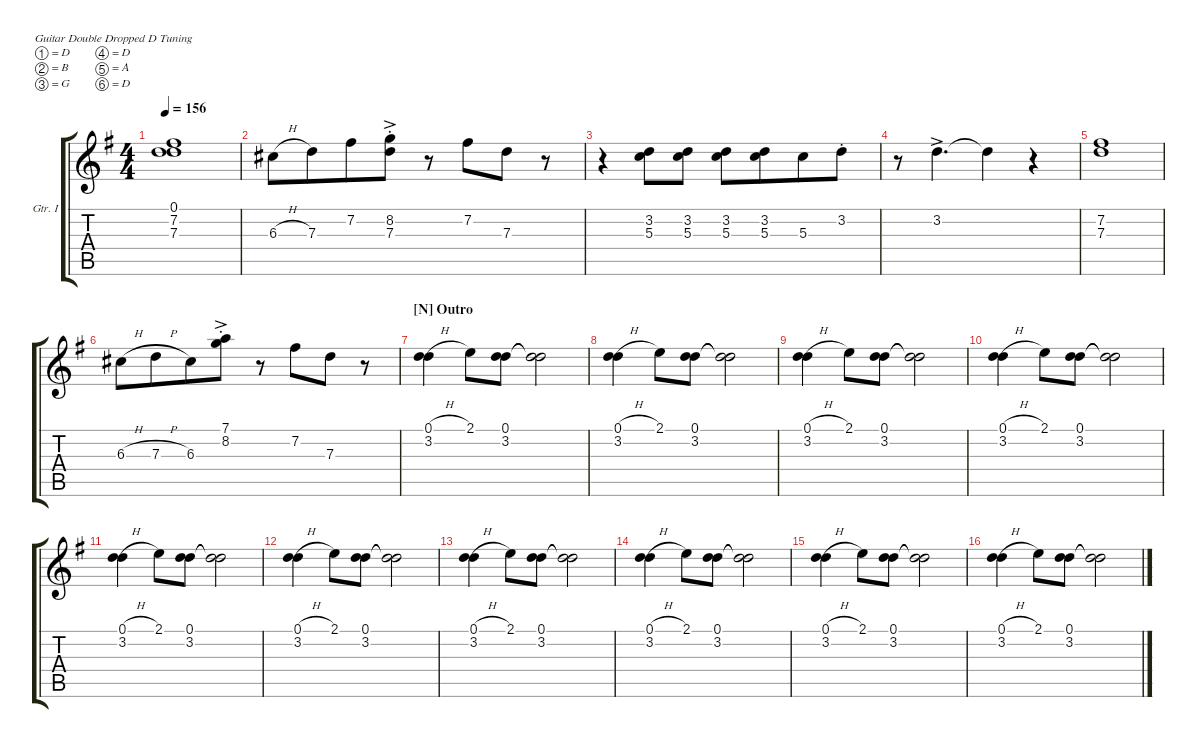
\defaultSystemsLayout 4
\hideDynamics
\bracketExtendMode groupsimilarinstruments
\firstSystemTrackNameOrientation horizontal
\otherSystemsTrackNameOrientation horizontal
\track ("Guitar I" "Gtr. I") {instrument acousticguitarsteel}
\staff {score tabs}
\tuning (D4 B3 G3 D3 A2 D2)
\ts (4 4)
\tempo 156
\clef g2
\ks g
(7.3 7.2 0.1).1{dy mp} |
6.3{h}.8 7.3.8{beam merge} 7.2.8 (8.2{ac st} 7.3{ac st}).8 r.8 7.2.8{beam merge} 7.3.8 r.8 |
r.4 (3.2 5.3).8 (3.2 5.3).8 (3.2 5.3).8 (3.2 5.3).8{beam merge} 5.3.8 3.2{st}.8 |
r.8 3.2{ac}.4{d} 3.2{t}.4 r.4 |
(7.3 7.2).1 |
6.3{h}.8 7.3{h}.8{beam merge} 6.3.8 (8.2{ac st} 7.1{ac st}).8 r.8 7.2.8{beam merge} 7.3.8 r.8 |
\section ("N" "Outro")
(3.2 0.1{h}).4 2.1.8 (0.1 3.2).8 (3.2{t} 0.1{t}).2 |
(3.2 0.1{h}).4 2.1.8 (0.1 3.2).8 (3.2{t} 0.1{t}).2 |
(3.2 0.1{h}).4 2.1.8 (0.1 3.2).8 (3.2{t} 0.1{t}).2 |
(3.2 0.1{h}).4 2.1.8 (0.1 3.2).8 (3.2{t} 0.1{t}).2 |
(3.2 0.1{h}).4 2.1.8 (0.1 3.2).8 (3.2{t} 0.1{t}).2 |
(3.2 0.1{h}).4 2.1.8 (0.1 3.2).8 (3.2{t} 0.1{t}).2 |
(3.2 0.1{h}).4 2.1.8 (0.1 3.2).8 (3.2{t} 0.1{t}).2 |
(3.2 0.1{h}).4 2.1.8 (0.1 3.2).8 (3.2{t} 0.1{t}).2 |
(3.2 0.1{h}).4 2.1.8 (0.1 3.2).8 (3.2{t} 0.1{t}).2 |
(3.2 0.1{h}).4 2.1.8 (0.1 3.2).8 (3.2{t} 0.1{t}).2
